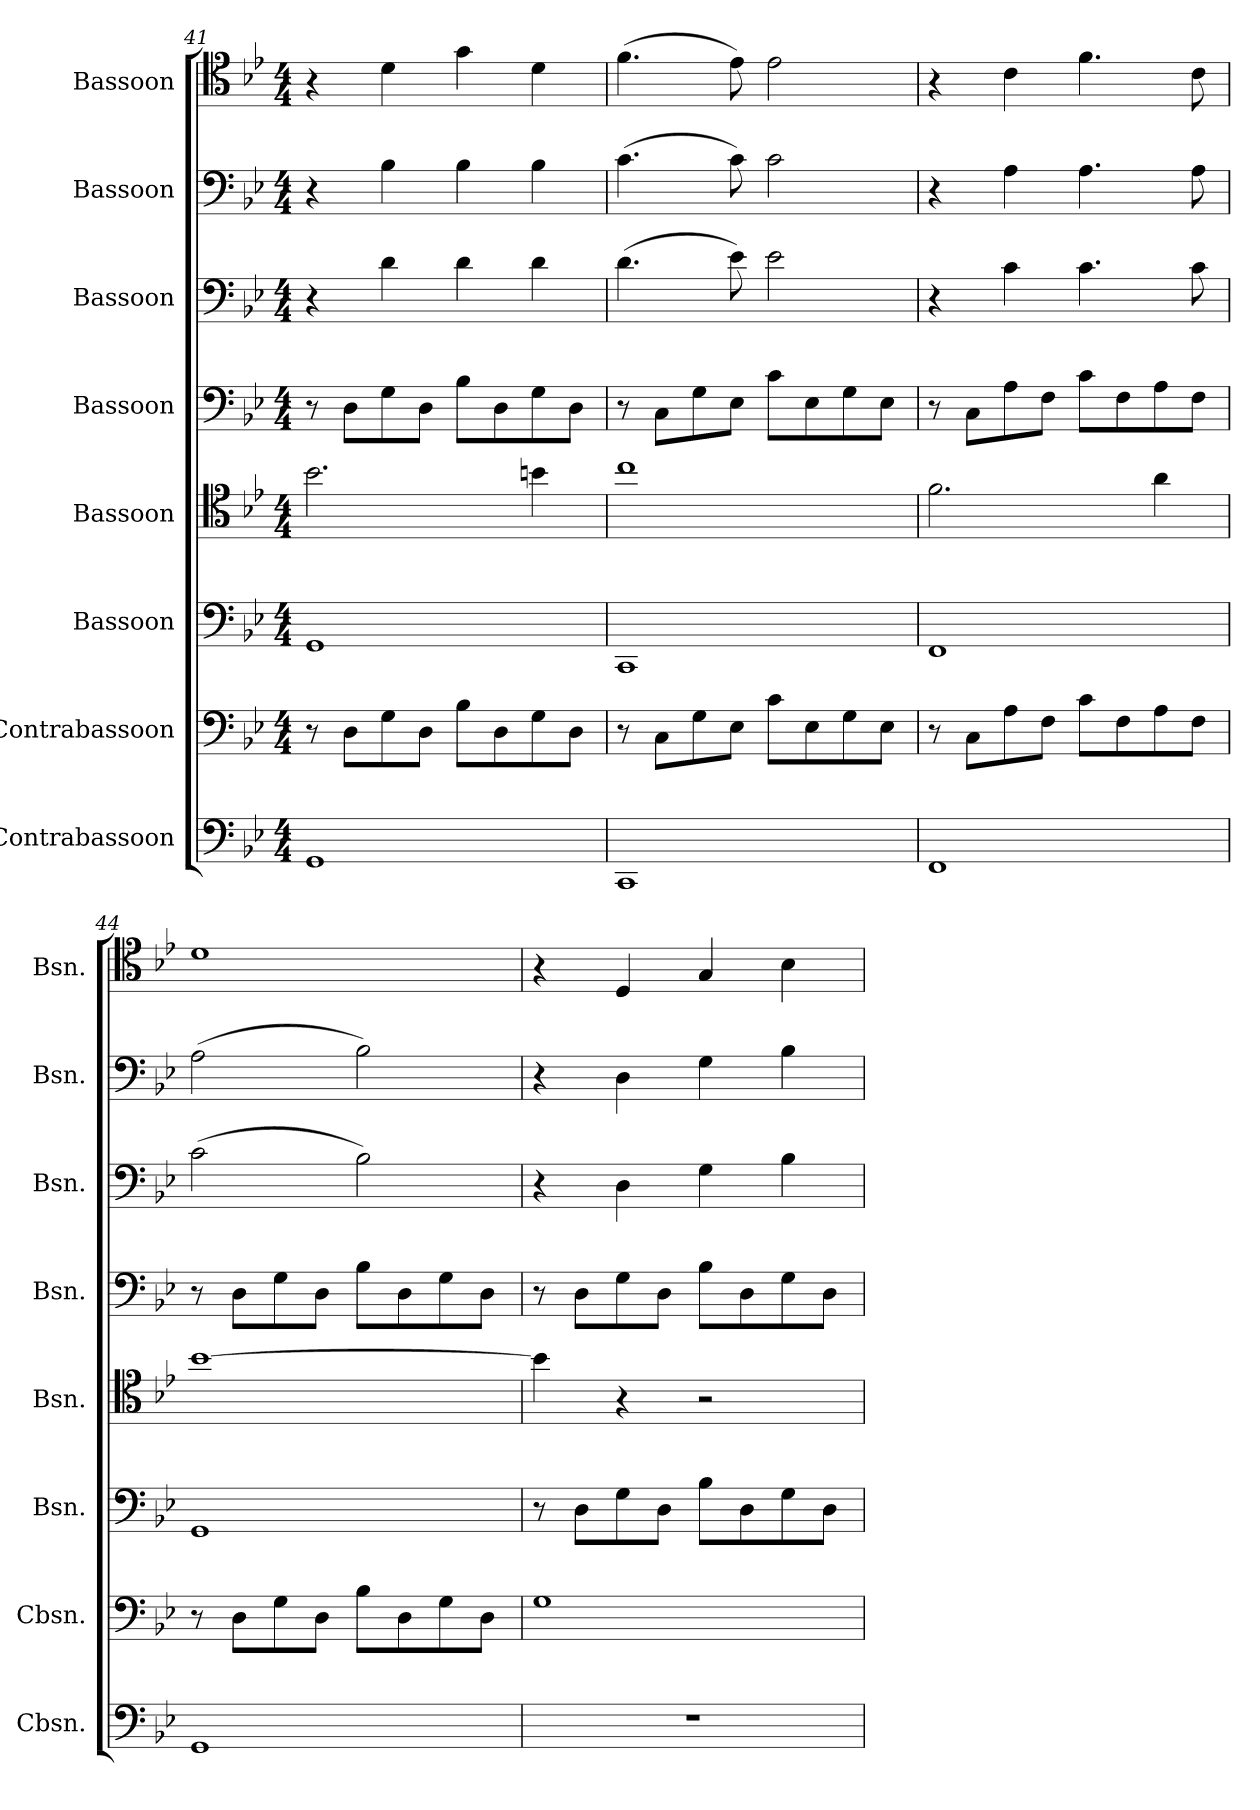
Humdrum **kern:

**kern	**kern	**kern	**kern	**kern	**kern	**kern	**kern
*part8	*part7	*part6	*part5	*part4	*part3	*part2	*part1
*staff8	*staff7	*staff6	*staff5	*staff4	*staff3	*staff2	*staff1
*I"Contrabassoon	*I"Contrabassoon	*I"Bassoon	*I"Bassoon	*I"Bassoon	*I"Bassoon	*I"Bassoon	*I"Bassoon
*I'Cbsn.	*I'Cbsn.	*I'Bsn.	*I'Bsn.	*I'Bsn.	*I'Bsn.	*I'Bsn.	*I'Bsn.
!!LO:PB:g=z
*clefF4	*clefF4	*clefF4	*clefC4	*clefF4	*clefF4	*clefF4	*clefC4
*ITrd7c12	*ITrd7c12	*	*	*	*	*	*
*k[b-e-]	*k[b-e-]	*k[b-e-]	*k[b-e-]	*k[b-e-]	*k[b-e-]	*k[b-e-]	*k[b-e-]
*M4/4	*M4/4	*M4/4	*M4/4	*M4/4	*M4/4	*M4/4	*M4/4
=41	=41	=41	=41	=41	=41	=41	=41
1GGG	8r	1GG	2.b-\	8r	4r	4r	4r
.	8DD\L	.	.	8D\L	.	.	.
.	8GG\	.	.	8G\	4d\	4B-\	4d\
.	8DD\J	.	.	8D\J	.	.	.
.	8BB-\L	.	.	8B-\L	4d\	4B-\	4g\
.	8DD\	.	.	8D\	.	.	.
.	8GG\	.	4bn\	8G\	4d\	4B-\	4d\
.	8DD\J	.	.	8D\J	.	.	.
=42	=42	=42	=42	=42	=42	=42	=42
1CCC	8r	1CC	1cc	8r	(>4.d\	(>4.c\	(>4.f\
.	8CC\L	.	.	8C\L	.	.	.
.	8GG\	.	.	8G\	.	.	.
.	8EE-\J	.	.	8E-\J	8e-\)	8c\)	8e-\)
.	8C\L	.	.	8c\L	2e-\	2c\	2e-\
.	8EE-\	.	.	8E-\	.	.	.
.	8GG\	.	.	8G\	.	.	.
.	8EE-\J	.	.	8E-\J	.	.	.
=43	=43	=43	=43	=43	=43	=43	=43
1FFF	8r	1FF	2.f\	8r	4r	4r	4r
.	8CC\L	.	.	8C\L	.	.	.
.	8AA\	.	.	8A\	4c\	4A\	4c\
.	8FF\J	.	.	8F\J	.	.	.
.	8C\L	.	.	8c\L	4.c\	4.A\	4.f\
.	8FF\	.	.	8F\	.	.	.
.	8AA\	.	4a\	8A\	.	.	.
.	8FF\J	.	.	8F\J	8c\	8A\	8c\
=44	=44	=44	=44	=44	=44	=44	=44
1GGG	8r	1GG	[1b-	8r	(>2c\	(>2A\	1d
.	8DD\L	.	.	8D\L	.	.	.
.	8GG\	.	.	8G\	.	.	.
.	8DD\J	.	.	8D\J	.	.	.
.	8BB-\L	.	.	8B-\L	2B-\)	2B-\)	.
.	8DD\	.	.	8D\	.	.	.
.	8GG\	.	.	8G\	.	.	.
.	8DD\J	.	.	8D\J	.	.	.
=45	=45	=45	=45	=45	=45	=45	=45
1r	1GG	8r	4b-\]	8r	4r	4r	4r
.	.	8D\L	.	8D\L	.	.	.
.	.	8G\	4r	8G\	4D\	4D\	4D/
.	.	8D\J	.	8D\J	.	.	.
.	.	8B-\L	2r	8B-\L	4G\	4G\	4G/
.	.	8D\	.	8D\	.	.	.
.	.	8G\	.	8G\	4B-\	4B-\	4B-\
.	.	8D\J	.	8D\J	.	.	.
=	=	=	=	=	=	=	=
*-	*-	*-	*-	*-	*-	*-	*-
